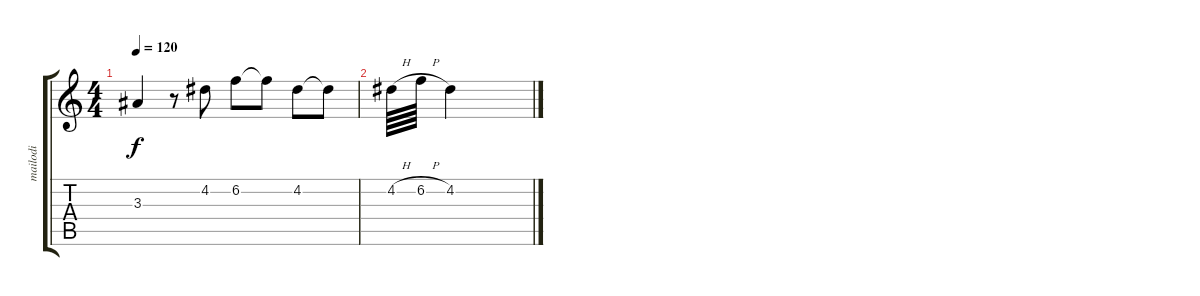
\track ("mailodi" "mailodi") {instrument acousticguitarsteel}
\staff {score tabs}
\tuning (E4 B3 G3 D3 A2 E2) {hide}
\ts (4 4)
\tempo 120
\clef g2
\ks c
3.3.4{dy f} r.8 4.2.8 6.2.8 6.2{t}.8 4.2.8 4.2{t}.8 |
4.2{h}.64 6.2{h}.64 4.2.4
